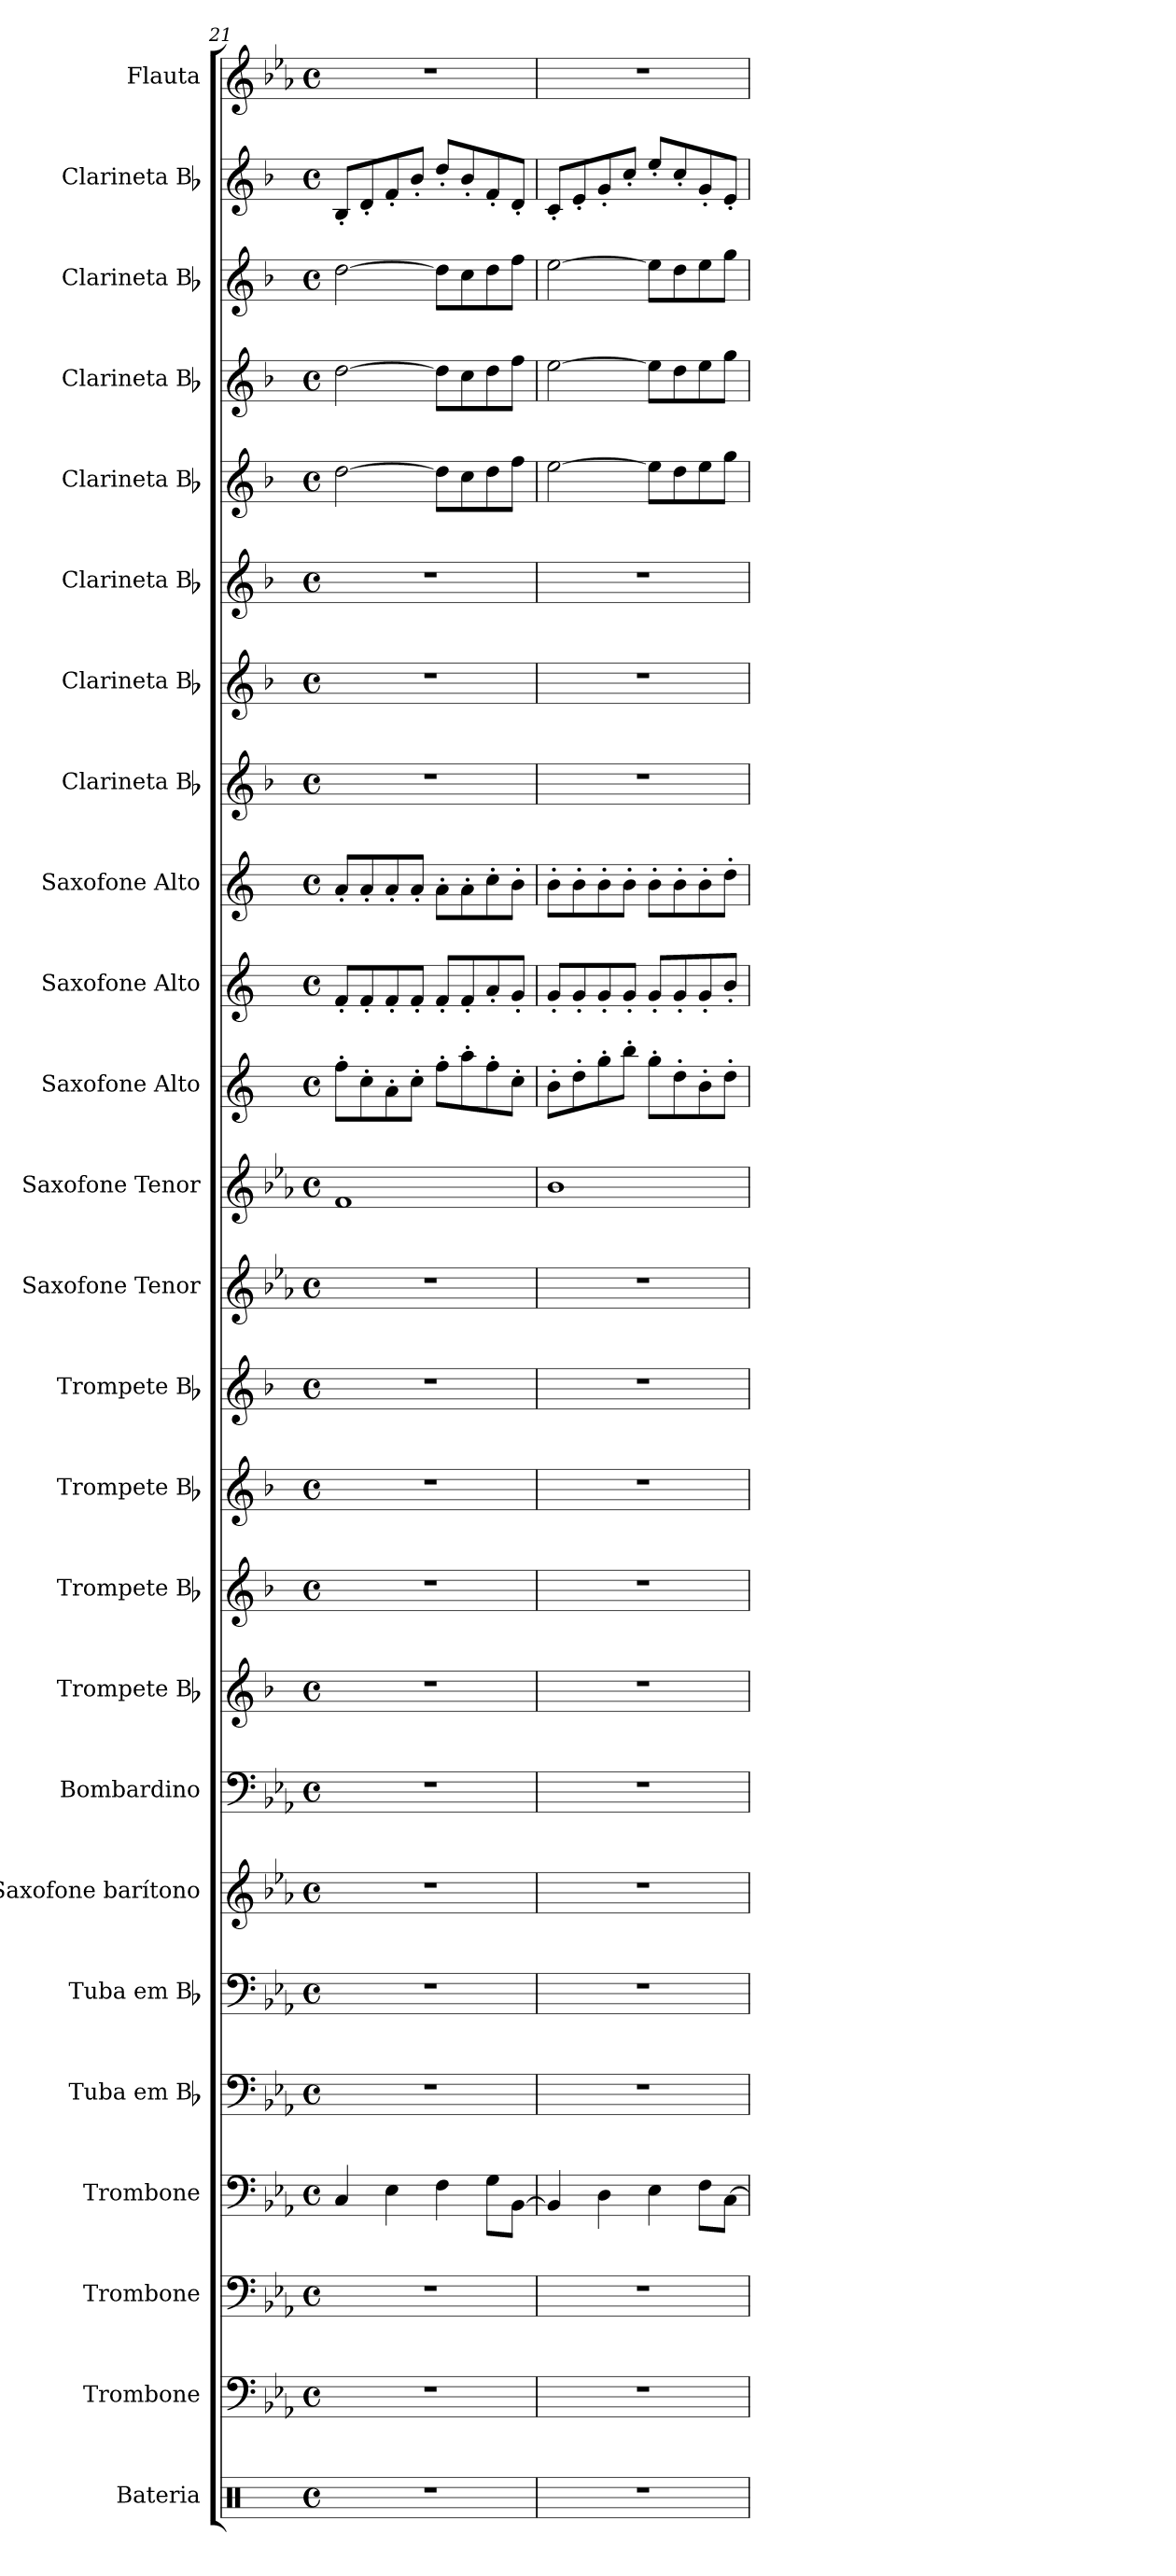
**kern	**kern	**kern	**kern	**kern	**kern	**kern	**kern	**kern	**kern	**kern	**kern	**kern	**kern	**kern	**kern	**kern	**kern	**kern	**kern	**kern	**kern	**kern	**kern	**kern
*part25	*part24	*part23	*part22	*part21	*part20	*part19	*part18	*part17	*part16	*part15	*part14	*part13	*part12	*part11	*part10	*part9	*part8	*part7	*part6	*part5	*part4	*part3	*part2	*part1
*staff25	*staff24	*staff23	*staff22	*staff21	*staff20	*staff19	*staff18	*staff17	*staff16	*staff15	*staff14	*staff13	*staff12	*staff11	*staff10	*staff9	*staff8	*staff7	*staff6	*staff5	*staff4	*staff3	*staff2	*staff1
*I"Bateria	*I"Trombone	*I"Trombone	*I"Trombone	*I"Tuba em Bb	*I"Tuba em Bb	*I"Saxofone barítono	*I"Bombardino	*I"Trompete Bb	*I"Trompete Bb	*I"Trompete Bb	*I"Trompete Bb	*I"Saxofone Tenor	*I"Saxofone Tenor	*I"Saxofone Alto	*I"Saxofone Alto	*I"Saxofone Alto	*I"Clarineta Bb	*I"Clarineta Bb	*I"Clarineta Bb	*I"Clarineta Bb	*I"Clarineta Bb	*I"Clarineta Bb	*I"Clarineta Bb	*I"Flauta
*I'Bat.	*I'Tbn.	*I'Tbn.	*I'Tbn.	*I'Tu. Bb	*I'Tu. Bb	*	*I'Bomb.	*I'Tpt. Bb	*I'Tpt. Bb	*I'Tpt. Bb	*I'Tpt. Bb	*I'Sax. Tn.	*I'Sax. Tn.	*	*	*	*I'Cl. Bb	*I'Cl. Bb	*I'Cl. Bb	*I'Cl. Bb	*I'Cl. Bb	*I'Cl. Bb	*I'Cl. Bb	*I'Fl.
!!LO:PB:g=z
*clefX	*clefF4	*clefF4	*clefF4	*clefF4	*clefF4	*clefG2	*clefF4	*clefG2	*clefG2	*clefG2	*clefG2	*clefG2	*clefG2	*clefG2	*clefG2	*clefG2	*clefG2	*clefG2	*clefG2	*clefG2	*clefG2	*clefG2	*clefG2	*clefG2
*	*	*	*	*	*	*ITrd12c21	*	*ITrd1c2	*ITrd1c2	*ITrd1c2	*ITrd1c2	*ITrd8c14	*ITrd8c14	*ITrd5c9	*ITrd5c9	*ITrd5c9	*ITrd1c2	*ITrd1c2	*ITrd1c2	*ITrd1c2	*ITrd1c2	*ITrd1c2	*ITrd1c2	*
*k[]	*k[b-e-a-]	*k[b-e-a-]	*k[b-e-a-]	*k[b-e-a-]	*k[b-e-a-]	*k[b-e-a-]	*k[b-e-a-]	*k[b-e-a-]	*k[b-e-a-]	*k[b-e-a-]	*k[b-e-a-]	*k[b-e-a-]	*k[b-e-a-]	*k[b-e-a-]	*k[b-e-a-]	*k[b-e-a-]	*k[b-e-a-]	*k[b-e-a-]	*k[b-e-a-]	*k[b-e-a-]	*k[b-e-a-]	*k[b-e-a-]	*k[b-e-a-]	*k[b-e-a-]
*M4/4	*M4/4	*M4/4	*M4/4	*M4/4	*M4/4	*M4/4	*M4/4	*M4/4	*M4/4	*M4/4	*M4/4	*M4/4	*M4/4	*M4/4	*M4/4	*M4/4	*M4/4	*M4/4	*M4/4	*M4/4	*M4/4	*M4/4	*M4/4	*M4/4
*met(c)	*met(c)	*met(c)	*met(c)	*met(c)	*met(c)	*met(c)	*met(c)	*met(c)	*met(c)	*met(c)	*met(c)	*met(c)	*met(c)	*met(c)	*met(c)	*met(c)	*met(c)	*met(c)	*met(c)	*met(c)	*met(c)	*met(c)	*met(c)	*met(c)
=21	=21	=21	=21	=21	=21	=21	=21	=21	=21	=21	=21	=21	=21	=21	=21	=21	=21	=21	=21	=21	=21	=21	=21	=21
1r	1r	1r	4C/	1r	1r	1r	1r	1r	1r	1r	1r	1r	1F	8a-'\L	8A-'/L	8c'/L	1r	1r	1r	[2cc\	[2cc\	[2cc\	8A-'/L	1r
.	.	.	.	.	.	.	.	.	.	.	.	.	.	8e-'\	8A-'/	8c'/	.	.	.	.	.	.	8c'/	.
.	.	.	4E-\	.	.	.	.	.	.	.	.	.	.	8c'\	8A-'/	8c'/	.	.	.	.	.	.	8e-'/	.
.	.	.	.	.	.	.	.	.	.	.	.	.	.	8e-'\J	8A-'/J	8c'/J	.	.	.	.	.	.	8a-'/J	.
.	.	.	4F\	.	.	.	.	.	.	.	.	.	.	8a-'\L	8A-'/L	8c'\L	.	.	.	8cc\L]	8cc\L]	8cc\L]	8cc'/L	.
.	.	.	.	.	.	.	.	.	.	.	.	.	.	8cc'\	8A-'/	8c'\	.	.	.	8b-\	8b-\	8b-\	8a-'/	.
.	.	.	8G\L	.	.	.	.	.	.	.	.	.	.	8a-'\	8c'/	8e-'\	.	.	.	8cc\	8cc\	8cc\	8e-'/	.
.	.	.	[8BB-\J	.	.	.	.	.	.	.	.	.	.	8e-'\J	8B-'/J	8d'\J	.	.	.	8ee-\J	8ee-\J	8ee-\J	8c'/J	.
=22	=22	=22	=22	=22	=22	=22	=22	=22	=22	=22	=22	=22	=22	=22	=22	=22	=22	=22	=22	=22	=22	=22	=22	=22
1r	1r	1r	4BB-/]	1r	1r	1r	1r	1r	1r	1r	1r	1r	1B-	8d'\L	8B-'/L	8d'\L	1r	1r	1r	[2dd\	[2dd\	[2dd\	8B-'/L	1r
.	.	.	.	.	.	.	.	.	.	.	.	.	.	8f'\	8B-'/	8d'\	.	.	.	.	.	.	8d'/	.
.	.	.	4D\	.	.	.	.	.	.	.	.	.	.	8b-'\	8B-'/	8d'\	.	.	.	.	.	.	8f'/	.
.	.	.	.	.	.	.	.	.	.	.	.	.	.	8dd'\J	8B-'/J	8d'\J	.	.	.	.	.	.	8b-'/J	.
.	.	.	4E-\	.	.	.	.	.	.	.	.	.	.	8b-'\L	8B-'/L	8d'\L	.	.	.	8dd\L]	8dd\L]	8dd\L]	8dd'/L	.
.	.	.	.	.	.	.	.	.	.	.	.	.	.	8f'\	8B-'/	8d'\	.	.	.	8cc\	8cc\	8cc\	8b-'/	.
.	.	.	8F\L	.	.	.	.	.	.	.	.	.	.	8d'\	8B-'/	8d'\	.	.	.	8dd\	8dd\	8dd\	8f'/	.
.	.	.	[8C\J	.	.	.	.	.	.	.	.	.	.	8f'\J	8d'/J	8f'\J	.	.	.	8ff\J	8ff\J	8ff\J	8d'/J	.
=	=	=	=	=	=	=	=	=	=	=	=	=	=	=	=	=	=	=	=	=	=	=	=	=
*-	*-	*-	*-	*-	*-	*-	*-	*-	*-	*-	*-	*-	*-	*-	*-	*-	*-	*-	*-	*-	*-	*-	*-	*-
